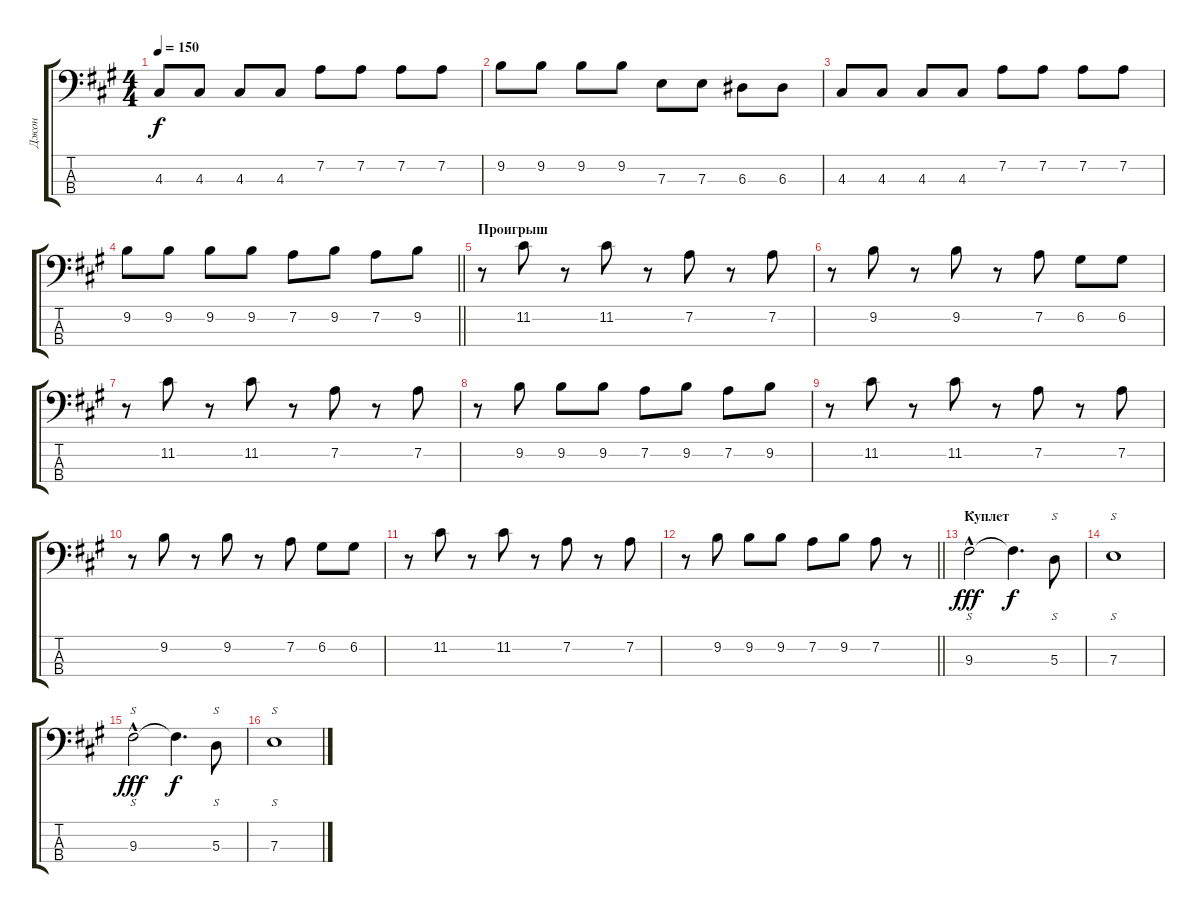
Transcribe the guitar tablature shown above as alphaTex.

\track ("Джон" "Джон") {instrument electricbasspick}
\staff {score tabs}
\tuning (G2 D2 A1 E1) {hide}
\ts (4 4)
\tempo 150
\clef f4
\ks f#minor
4.3.8{dy f} 4.3.8 4.3.8 4.3.8 7.2.8 7.2.8 7.2.8 7.2.8 |
9.2.8 9.2.8 9.2.8 9.2.8 7.3.8 7.3.8 6.3.8 6.3.8 |
4.3.8 4.3.8 4.3.8 4.3.8 7.2.8 7.2.8 7.2.8 7.2.8 |
\barLineRight lightlight
9.2.8 9.2.8 9.2.8 9.2.8 7.2.8 9.2.8 7.2.8 9.2.8 |
\section ("" "Проигрыш")
r.8 11.2.8 r.8 11.2.8 r.8 7.2.8 r.8 7.2.8 |
r.8 9.2.8 r.8 9.2.8 r.8 7.2.8 6.2.8 6.2.8 |
r.8 11.2.8 r.8 11.2.8 r.8 7.2.8 r.8 7.2.8 |
r.8 9.2.8 9.2.8 9.2.8 7.2.8 9.2.8 7.2.8 9.2.8 |
r.8 11.2.8 r.8 11.2.8 r.8 7.2.8 r.8 7.2.8 |
r.8 9.2.8 r.8 9.2.8 r.8 7.2.8 6.2.8 6.2.8 |
r.8 11.2.8 r.8 11.2.8 r.8 7.2.8 r.8 7.2.8 |
\barLineRight lightlight
r.8 9.2.8 9.2.8 9.2.8 7.2.8 9.2.8 7.2.8 r.8 |
\section ("" "Куплет")
9.3{hac}.2{s dy fff volume 16 instrument slapbass1} 9.3{t}.4{d dy f} 5.3.8{s} |
7.3.1{s} |
9.3{hac}.2{s dy fff} 9.3{t}.4{d dy f} 5.3.8{s} |
7.3.1{s}
